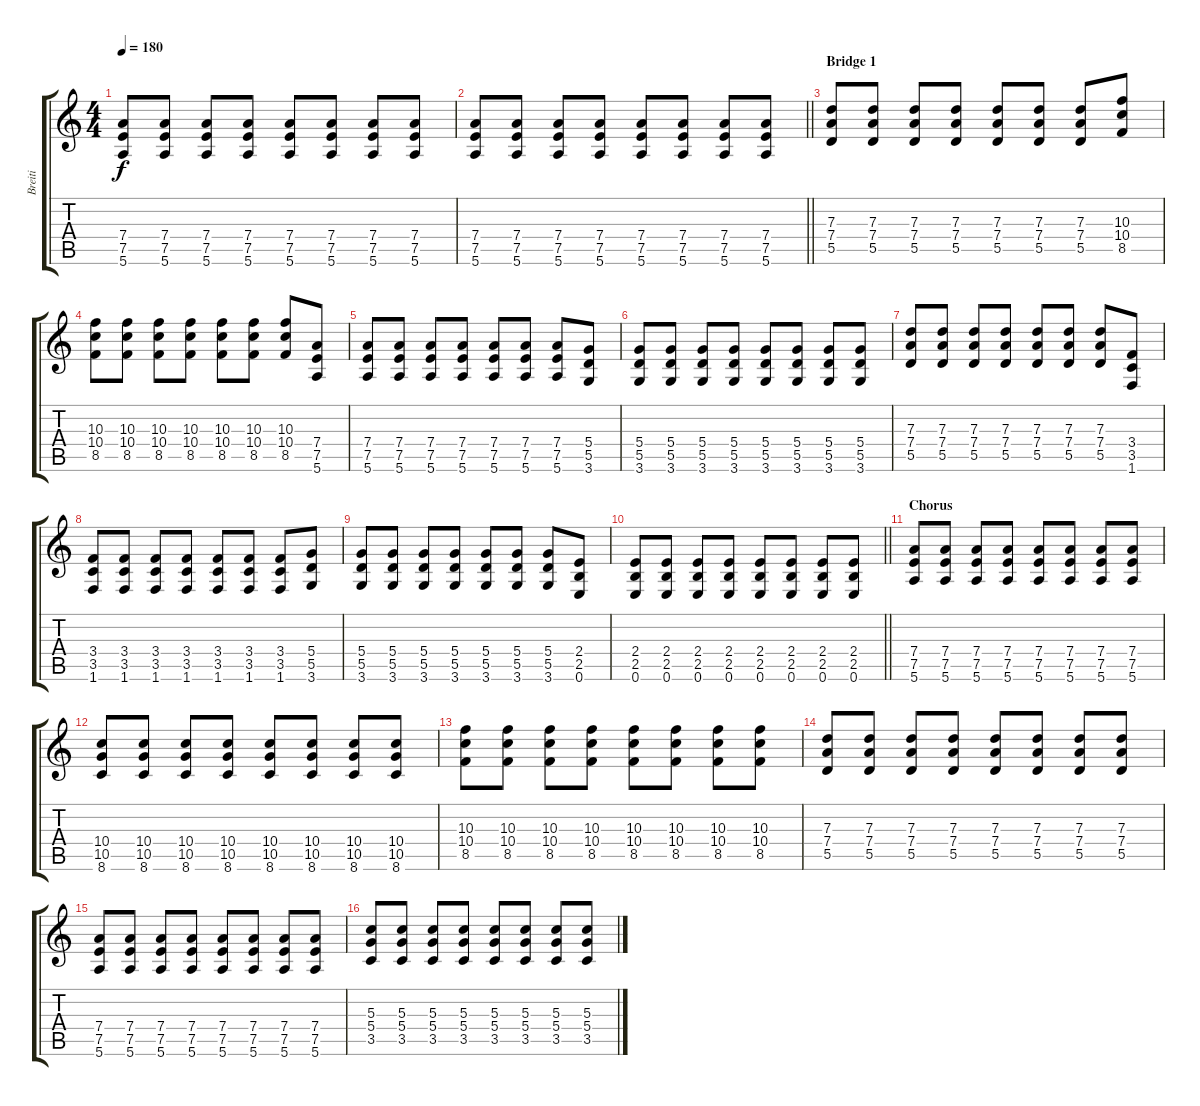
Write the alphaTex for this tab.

\track ("Breiti" "Breiti") {instrument distortionguitar}
\staff {score tabs}
\tuning (E4 B3 G3 D3 A2 E2) {hide}
\ts (4 4)
\tempo 180
\clef g2
\ks c
(7.4 7.5 5.6).8{dy f} (7.4 7.5 5.6).8 (7.4 7.5 5.6).8 (7.4 7.5 5.6).8 (7.4 7.5 5.6).8 (7.4 7.5 5.6).8 (7.4 7.5 5.6).8 (7.4 7.5 5.6).8 |
\barLineRight lightlight
(7.4 7.5 5.6).8 (7.4 7.5 5.6).8 (7.4 7.5 5.6).8 (7.4 7.5 5.6).8 (7.4 7.5 5.6).8 (7.4 7.5 5.6).8 (7.4 7.5 5.6).8 (7.4 7.5 5.6).8 |
\section ("" "Bridge 1")
(7.3 7.4 5.5).8 (7.3 7.4 5.5).8 (7.3 7.4 5.5).8 (7.3 7.4 5.5).8 (7.3 7.4 5.5).8 (7.3 7.4 5.5).8 (7.3 7.4 5.5).8 (10.3 10.4 8.5).8 |
(10.3 10.4 8.5).8 (10.3 10.4 8.5).8 (10.3 10.4 8.5).8 (10.3 10.4 8.5).8 (10.3 10.4 8.5).8 (10.3 10.4 8.5).8 (10.3 10.4 8.5).8 (7.4 7.5 5.6).8 |
(7.4 7.5 5.6).8 (7.4 7.5 5.6).8 (7.4 7.5 5.6).8 (7.4 7.5 5.6).8 (7.4 7.5 5.6).8 (7.4 7.5 5.6).8 (7.4 7.5 5.6).8 (5.4 5.5 3.6).8 |
(5.4 5.5 3.6).8 (5.4 5.5 3.6).8 (5.4 5.5 3.6).8 (5.4 5.5 3.6).8 (5.4 5.5 3.6).8 (5.4 5.5 3.6).8 (5.4 5.5 3.6).8 (5.4 5.5 3.6).8 |
(7.3 7.4 5.5).8 (7.3 7.4 5.5).8 (7.3 7.4 5.5).8 (7.3 7.4 5.5).8 (7.3 7.4 5.5).8 (7.3 7.4 5.5).8 (7.3 7.4 5.5).8 (3.4 3.5 1.6).8 |
(3.4 3.5 1.6).8 (3.4 3.5 1.6).8 (3.4 3.5 1.6).8 (3.4 3.5 1.6).8 (3.4 3.5 1.6).8 (3.4 3.5 1.6).8 (3.4 3.5 1.6).8 (5.4 5.5 3.6).8 |
(5.4 5.5 3.6).8 (5.4 5.5 3.6).8 (5.4 5.5 3.6).8 (5.4 5.5 3.6).8 (5.4 5.5 3.6).8 (5.4 5.5 3.6).8 (5.4 5.5 3.6).8 (2.4 2.5 0.6).8 |
\barLineRight lightlight
(2.4 2.5 0.6).8 (2.4 2.5 0.6).8 (2.4 2.5 0.6).8 (2.4 2.5 0.6).8 (2.4 2.5 0.6).8 (2.4 2.5 0.6).8 (2.4 2.5 0.6).8 (2.4 2.5 0.6).8 |
\section ("" "Chorus")
(7.4 7.5 5.6).8 (7.4 7.5 5.6).8 (7.4 7.5 5.6).8 (7.4 7.5 5.6).8 (7.4 7.5 5.6).8 (7.4 7.5 5.6).8 (7.4 7.5 5.6).8 (7.4 7.5 5.6).8 |
(10.4 10.5 8.6).8 (10.4 10.5 8.6).8 (10.4 10.5 8.6).8 (10.4 10.5 8.6).8 (10.4 10.5 8.6).8 (10.4 10.5 8.6).8 (10.4 10.5 8.6).8 (10.4 10.5 8.6).8 |
(10.3 10.4 8.5).8 (10.3 10.4 8.5).8 (10.3 10.4 8.5).8 (10.3 10.4 8.5).8 (10.3 10.4 8.5).8 (10.3 10.4 8.5).8 (10.3 10.4 8.5).8 (10.3 10.4 8.5).8 |
(7.3 7.4 5.5).8 (7.3 7.4 5.5).8 (7.3 7.4 5.5).8 (7.3 7.4 5.5).8 (7.3 7.4 5.5).8 (7.3 7.4 5.5).8 (7.3 7.4 5.5).8 (7.3 7.4 5.5).8 |
(7.4 7.5 5.6).8 (7.4 7.5 5.6).8 (7.4 7.5 5.6).8 (7.4 7.5 5.6).8 (7.4 7.5 5.6).8 (7.4 7.5 5.6).8 (7.4 7.5 5.6).8 (7.4 7.5 5.6).8 |
(5.3 5.4 3.5).8 (5.3 5.4 3.5).8 (5.3 5.4 3.5).8 (5.3 5.4 3.5).8 (5.3 5.4 3.5).8 (5.3 5.4 3.5).8 (5.3 5.4 3.5).8 (5.3 5.4 3.5).8
